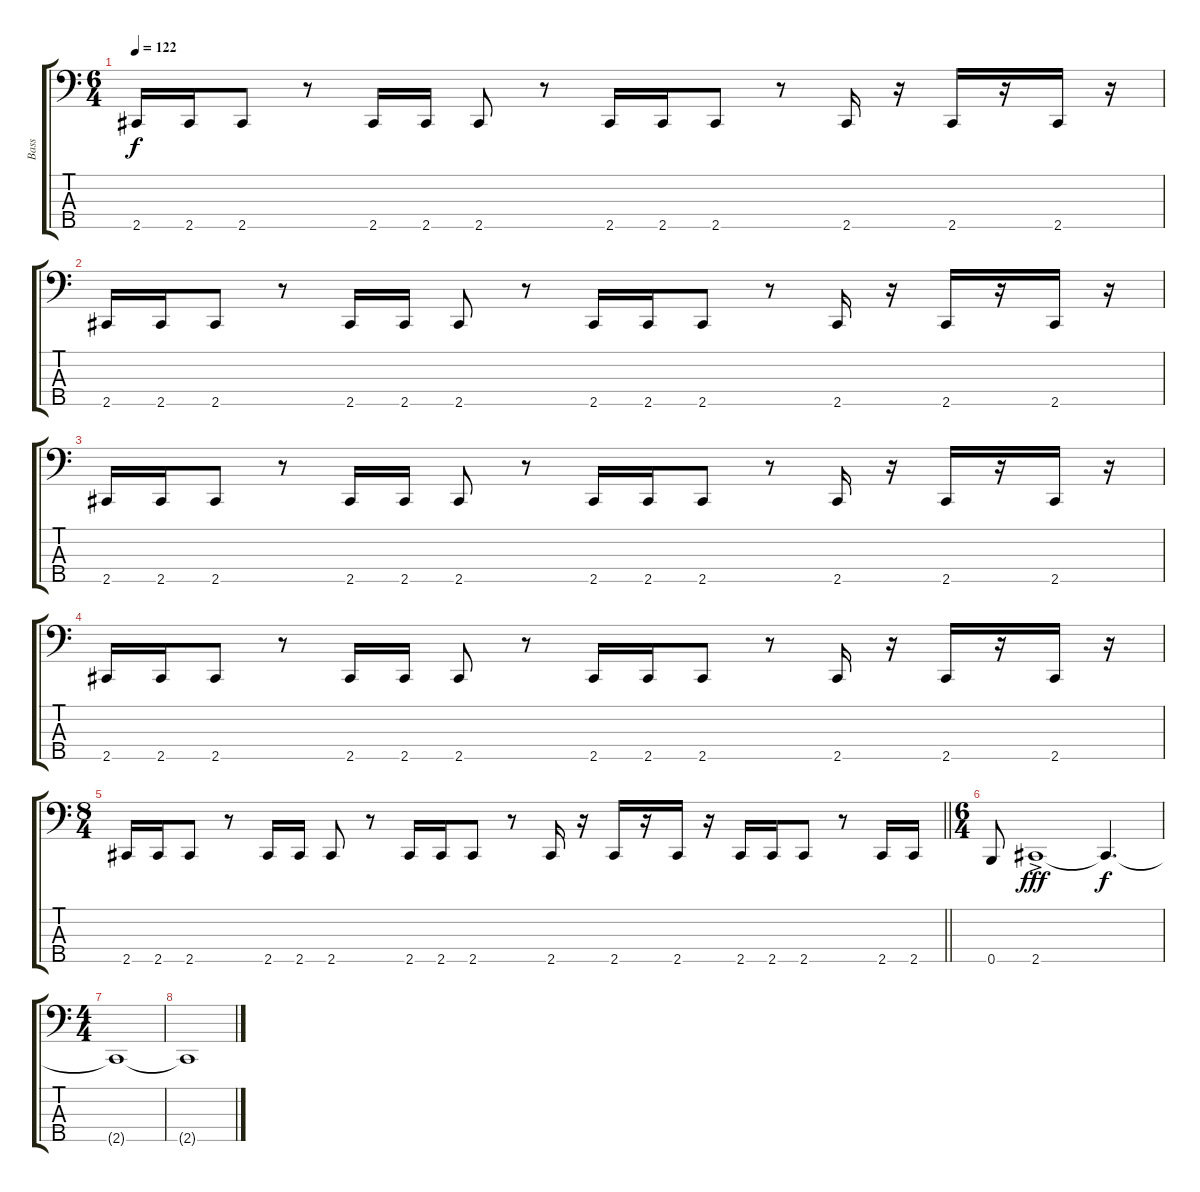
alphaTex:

\track ("Bass" "Bass") {instrument electricbassfinger}
\staff {score tabs}
\tuning (G2 D2 A1 E1 B0) {hide}
\ts (6 4)
\tempo 122
\clef f4
\ks c
2.5.16{dy f} 2.5.16 2.5.8 r.8 2.5.16 2.5.16 2.5.8 r.8 2.5.16 2.5.16 2.5.8 r.8 2.5.16 r.16 2.5.16 r.16 2.5.16 r.16 |
2.5.16 2.5.16 2.5.8 r.8 2.5.16 2.5.16 2.5.8 r.8 2.5.16 2.5.16 2.5.8 r.8 2.5.16 r.16 2.5.16 r.16 2.5.16 r.16 |
2.5.16 2.5.16 2.5.8 r.8 2.5.16 2.5.16 2.5.8 r.8 2.5.16 2.5.16 2.5.8 r.8 2.5.16 r.16 2.5.16 r.16 2.5.16 r.16 |
2.5.16 2.5.16 2.5.8 r.8 2.5.16 2.5.16 2.5.8 r.8 2.5.16 2.5.16 2.5.8 r.8 2.5.16 r.16 2.5.16 r.16 2.5.16 r.16 |
\ts (8 4)
\barLineRight lightlight
2.5.16 2.5.16 2.5.8 r.8 2.5.16 2.5.16 2.5.8 r.8 2.5.16 2.5.16 2.5.8 r.8 2.5.16 r.16 2.5.16 r.16 2.5.16 r.16 2.5.16 2.5.16 2.5.8 r.8 2.5.16 2.5.16 |
\ts (6 4)
0.5.8 2.5{ac}.1{dy fff} 2.5{t}.4{d dy f} |
\ts (4 4)
2.5{t}.1 |
2.5{t}.1
